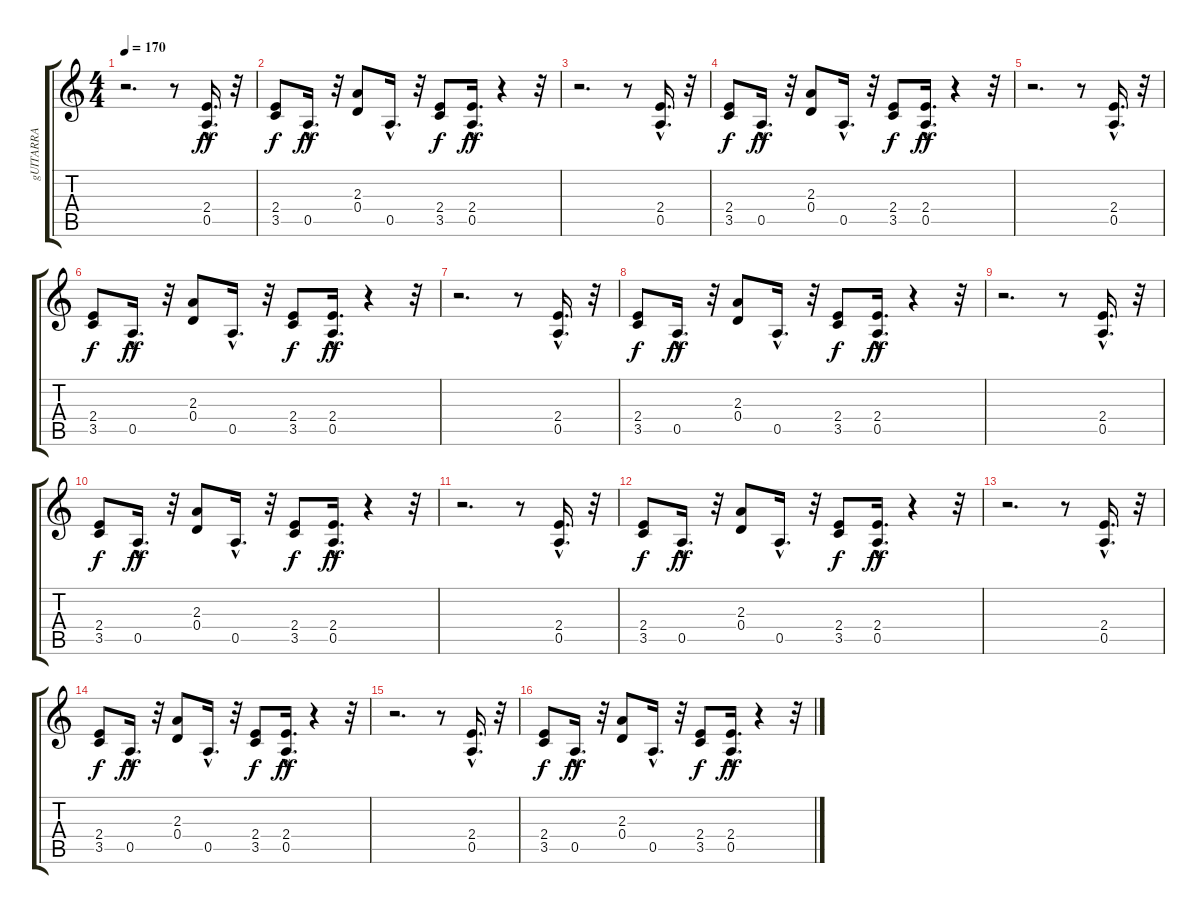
\track ("gUITARRA" "gUITARRA") {instrument distortionguitar}
\staff {score tabs}
\tuning (E4 B3 G3 D3 A2 E2) {hide}
\ts (4 4)
\tempo 170
\clef g2
\ks c
r.2{d dy ff instrument distortionguitar} r.8 (2.4{hac} 0.5{hac}).16{d} r.32 |
(2.4 3.5).8{dy f} 0.5{hac}.16{d dy ff} r.32 (2.3 0.4).8 0.5{hac}.16{d} r.32 (2.4 3.5).8{dy f} (2.4{hac} 0.5{hac}).16{d dy ff} r.4 r.32 |
r.2{d} r.8 (2.4{hac} 0.5{hac}).16{d} r.32 |
(2.4 3.5).8{dy f} 0.5{hac}.16{d dy ff} r.32 (2.3 0.4).8 0.5{hac}.16{d} r.32 (2.4 3.5).8{dy f} (2.4{hac} 0.5{hac}).16{d dy ff} r.4 r.32 |
r.2{d} r.8 (2.4{hac} 0.5{hac}).16{d} r.32 |
(2.4 3.5).8{dy f} 0.5{hac}.16{d dy ff} r.32 (2.3 0.4).8 0.5{hac}.16{d} r.32 (2.4 3.5).8{dy f} (2.4{hac} 0.5{hac}).16{d dy ff} r.4 r.32 |
r.2{d} r.8 (2.4{hac} 0.5{hac}).16{d} r.32 |
(2.4 3.5).8{dy f} 0.5{hac}.16{d dy ff} r.32 (2.3 0.4).8 0.5{hac}.16{d} r.32 (2.4 3.5).8{dy f} (2.4{hac} 0.5{hac}).16{d dy ff} r.4 r.32 |
r.2{d} r.8 (2.4{hac} 0.5{hac}).16{d} r.32 |
(2.4 3.5).8{dy f} 0.5{hac}.16{d dy ff} r.32 (2.3 0.4).8 0.5{hac}.16{d} r.32 (2.4 3.5).8{dy f} (2.4{hac} 0.5{hac}).16{d dy ff} r.4 r.32 |
r.2{d} r.8 (2.4{hac} 0.5{hac}).16{d} r.32 |
(2.4 3.5).8{dy f} 0.5{hac}.16{d dy ff} r.32 (2.3 0.4).8 0.5{hac}.16{d} r.32 (2.4 3.5).8{dy f} (2.4{hac} 0.5{hac}).16{d dy ff} r.4 r.32 |
r.2{d} r.8 (2.4{hac} 0.5{hac}).16{d} r.32 |
(2.4 3.5).8{dy f} 0.5{hac}.16{d dy ff} r.32 (2.3 0.4).8 0.5{hac}.16{d} r.32 (2.4 3.5).8{dy f} (2.4{hac} 0.5{hac}).16{d dy ff} r.4 r.32 |
r.2{d} r.8 (2.4{hac} 0.5{hac}).16{d} r.32 |
(2.4 3.5).8{dy f} 0.5{hac}.16{d dy ff} r.32 (2.3 0.4).8 0.5{hac}.16{d} r.32 (2.4 3.5).8{dy f} (2.4{hac} 0.5{hac}).16{d dy ff} r.4 r.32
